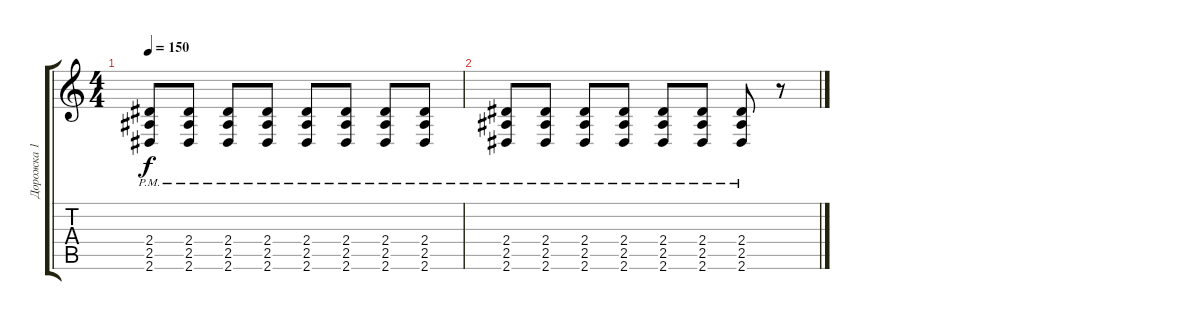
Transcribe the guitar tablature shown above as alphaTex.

\track ("Дорожка 1" "Дорожка 1") {instrument distortionguitar}
\staff {score tabs}
\tuning (Eb4 Bb3 Gb3 Db3 Ab2 Db2) {hide}
\ts (4 4)
\tempo 150
\clef g2
\ks c
(2.4{pm} 2.5{pm} 2.6{pm}).8{dy f} (2.4{pm} 2.5{pm} 2.6{pm}).8 (2.4{pm} 2.5{pm} 2.6{pm}).8 (2.4{pm} 2.5{pm} 2.6{pm}).8 (2.4{pm} 2.5{pm} 2.6{pm}).8 (2.4{pm} 2.5{pm} 2.6{pm}).8 (2.4{pm} 2.5{pm} 2.6{pm}).8 (2.4{pm} 2.5{pm} 2.6{pm}).8 |
(2.4{pm} 2.5{pm} 2.6{pm}).8 (2.4{pm} 2.5{pm} 2.6{pm}).8 (2.4{pm} 2.5{pm} 2.6{pm}).8 (2.4{pm} 2.5{pm} 2.6{pm}).8 (2.4{pm} 2.5{pm} 2.6{pm}).8 (2.4{pm} 2.5{pm} 2.6{pm}).8 (2.4{pm} 2.5{pm} 2.6{pm}).8 r.8
